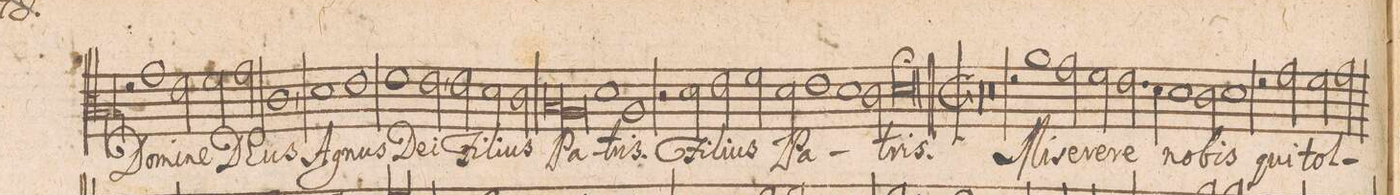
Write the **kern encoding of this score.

**kern	**text
*I"TENOR.	*
*clefC3	*
*k[bn]	*
*met(C|)	*
*M2/1	*
2rf	.
1g	Do-
2e\	-mi-
=42-	=42-
2f\	-ne
2g\	De-
1c,\	-(us)
=43-	=43-
1d	A-
1e\	-gnus
=44-	=44-
1f	De-
2e,\	-i
2e\	Fi-
=45-	=45-
2d\	-li-
2c\	-us
*lig	*
1B/	Pa-
=46-	=46-
1A	.
*Xlig	*
1d\	.
=47-	=47-
1A	-tris
2r	.
2d\	Fi-
=48-	=48-
2e\	-li-
2f\	-us
2d\	Pa-
1e\	.
=49-	=49-
1d	.
2c\	.
=50-	=50-
0dl;	-tris.
=51||	=51||
*M2/1	*
*met(C|)	*
00r	.
=52-	=52-
=53-	=53-
0r	.
=54-	=54-
2rf	.
1a	Mi-
2g\	-se-
=55-	=55-
2f\	-re-
2.e\	-re
4d\	.
1d\	no-
=56-	=56-
2c\	.
1d	-bis
=57-	=57-
2rf	.
2g\	qui
2f\	tol-
2g\	.
=58-	=58-
*-	*-
